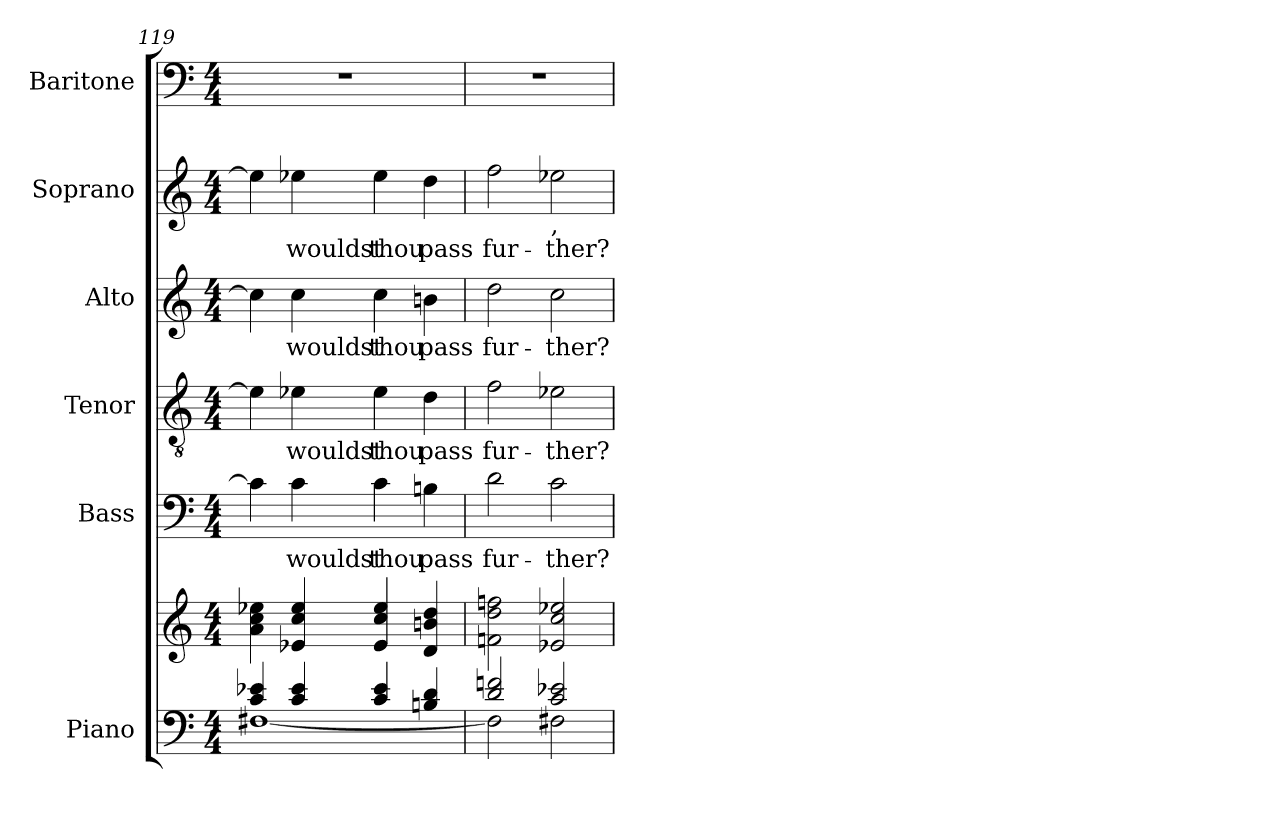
**kern	**kern	**kern	**text	**kern	**text	**kern	**text	**kern	**text	**kern
*part6	*part6	*part5	*part5	*part4	*part4	*part3	*part3	*part2	*part2	*part1
*staff7	*staff6	*staff5	*staff5	*staff4	*staff4	*staff3	*staff3	*staff2	*staff2	*staff1
*I"Piano	*	*I"Bass	*	*I"Tenor	*	*I"Alto	*	*I"Soprano	*	*I"Baritone
*	*	*I'B	*	*I'T	*	*I'A	*	*I'S	*	*
!!LO:LB:g=z
*clefF4	*clefG2	*clefF4	*	*clefGv2	*	*clefG2	*	*clefG2	*	*clefF4
*k[]	*k[]	*k[]	*	*k[]	*	*k[]	*	*k[]	*	*k[]
*C:	*C:	*C:	*	*C:	*	*C:	*	*C:	*	*C:
*M4/4	*M4/4	*M4/4	*	*M4/4	*	*M4/4	*	*M4/4	*	*M4/4
=119	=119	=119	=119	=119	=119	=119	=119	=119	=119	=119
*^	*^	*	*	*	*	*	*	*	*	*
4c/ 4e-X/	[1F#X/	4a 4cc 4ee-X	2ryy	4c]	.	4e-]	.	4cc]	.	4ee-]	.	1r
!	!	!	!	!	!LO:LY:b	!	!LO:LY:b	!	!LO:LY:b	!	!LO:LY:b	!
4c/ 4e-/	.	4e-X 4cc 4ee-	.	4c	wouldst	4e-	wouldst	4cc	wouldst	4ee-	wouldst	.
!	!	!	!	!	!LO:LY:b	!	!LO:LY:b	!	!LO:LY:b	!	!LO:LY:b	!
4c/ 4e-/	.	4e- 4cc 4ee-	2ryy	4c	thou	4e-	thou	4cc	thou	4ee-	thou	.
!	!	!	!	!	!LO:LY:b	!	!LO:LY:b	!	!LO:LY:b	!	!LO:LY:b	!
4Bn/ 4d/	.	4d 4bn 4dd	.	4Bn	pass	4d	pass	4bn	pass	4dd	pass	.
=120	=120	=120	=120	=120	=120	=120	=120	=120	=120	=120	=120	=120
!	!	!	!	!	!LO:LY:b	!	!LO:LY:b	!	!LO:LY:b	!	!LO:LY:b	!
2d/ 2fn/	2F#\]	2fn 2dd 2ffn	2ryy	2d	fur-	2f	fur-	2dd	fur-	2ff	fur-	1r
!	!	!	!	!	!	!	!	!	!	!LO:TX:b:t=,	!	!
!	!	!	!	!	!LO:LY:b	!	!LO:LY:b	!	!LO:LY:b	!	!LO:LY:b	!
2c/ 2e-X/	2F#\	2e-X 2cc 2ee-X	2ryy	2c	-ther?	2e-X	-ther?	2cc	-ther?	2ee-X	-ther?	.
*v	*v	*	*	*	*	*	*	*	*	*	*	*
*	*v	*v	*	*	*	*	*	*	*	*	*
=	=	=	=	=	=	=	=	=	=	=
*-	*-	*-	*-	*-	*-	*-	*-	*-	*-	*-
